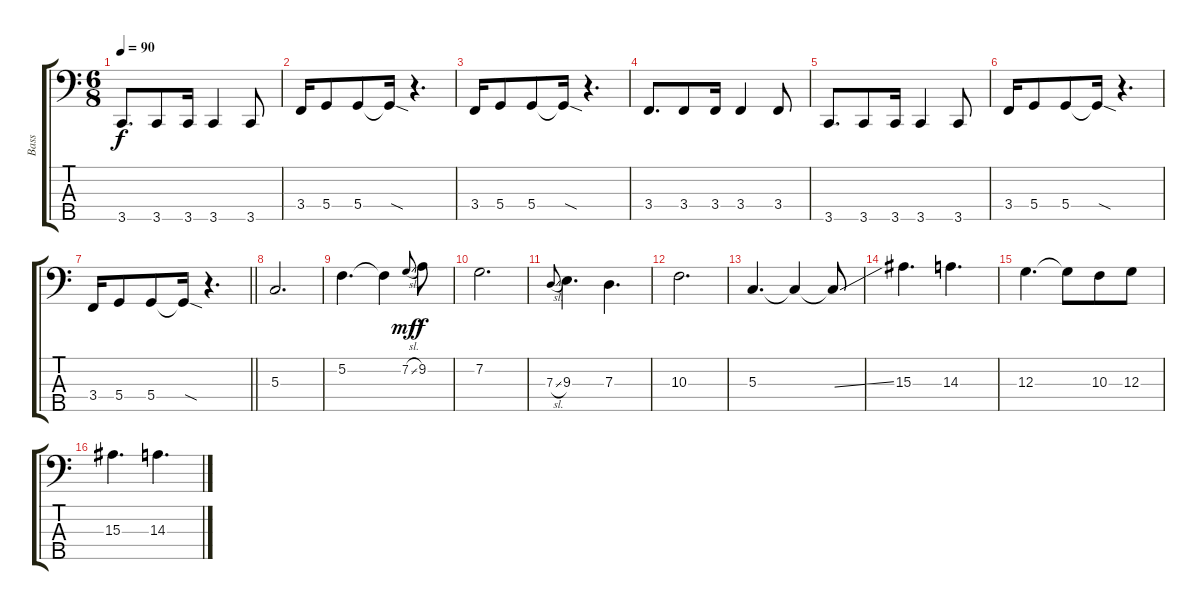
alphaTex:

\track ("Bass" "Bass") {instrument electricbassfinger}
\staff {score tabs}
\tuning (F2 C2 G1 D1 A0) {hide}
\ts (6 8)
\tempo 90
\clef f4
\ks c
3.5.8{d dy f} 3.5.8 3.5.16 3.5.4 3.5.8 |
3.4.16 5.4.8 5.4.8 5.4{sod t}.16 r.4{d} |
3.4.16 5.4.8 5.4.8 5.4{sod t}.16 r.4{d} |
3.4.8{d} 3.4.8 3.4.16 3.4.4 3.4.8 |
3.5.8{d} 3.5.8 3.5.16 3.5.4 3.5.8 |
3.4.16 5.4.8 5.4.8 5.4{sod t}.16 r.4{d} |
\barLineRight lightlight
3.4.16 5.4.8 5.4.8 5.4{sod t}.16 r.4{d} |
5.3.2{d} |
5.2.4{d} 5.2{t}.4 7.2{sl}.8{gr onbeat dy mf} 9.2.8{dy f} |
7.2.2{d} |
7.3{sl}.8{gr onbeat} 9.3.4{d} 7.3.4{d} |
10.3.2{d} |
5.3.4{d} 5.3{t}.4 5.3{ss t}.8 |
15.3.4{d} 14.3.4{d} |
12.3.4{d} 12.3{t}.8 10.3.8 12.3.8 |
15.3.4{d} 14.3.4{d}
